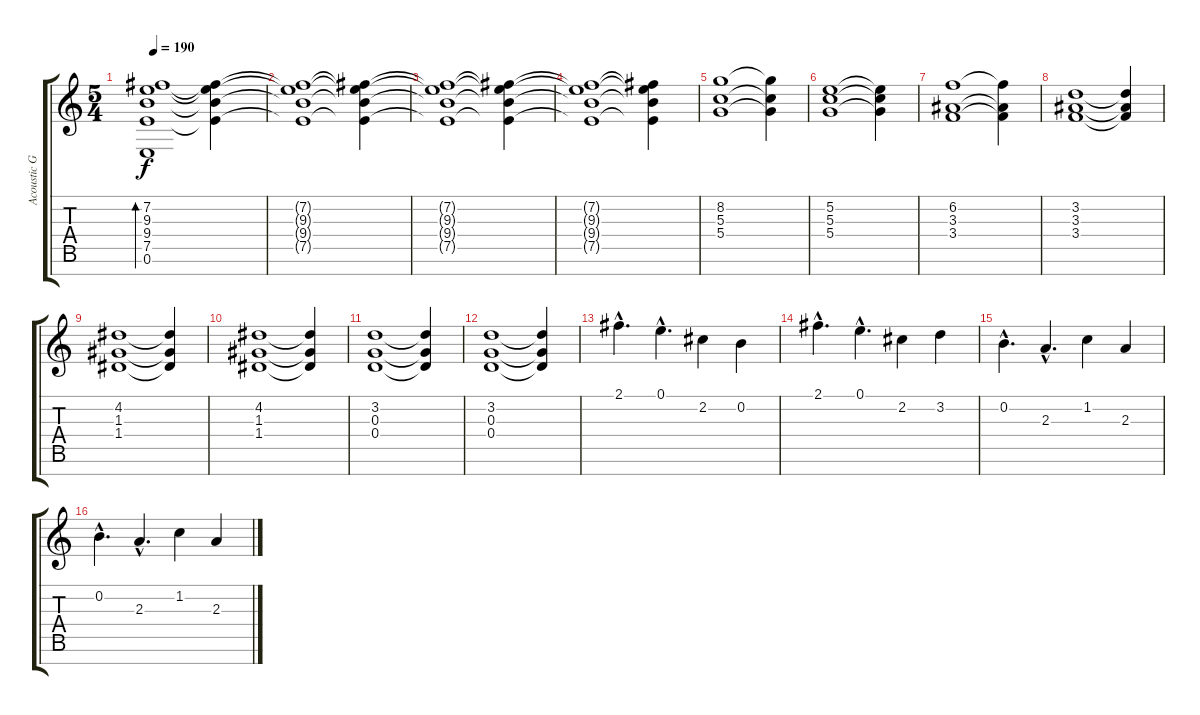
\track ("Acoustic Guitar 1" "Acoustic G") {instrument acousticguitarnylon}
\staff {score tabs}
\tuning (E4 B3 G3 D3 A2 E2 B1) {hide}
\ts (5 4)
\tempo 190
\clef g2
\ks c
(7.2 9.3 9.4 7.5 0.6).1{bd 240 dy f} (7.2{t} 9.3{t} 9.4{t} 7.5{t}).4 |
(7.2{t} 9.3{t} 9.4{t} 7.5{t}).1 (7.2{t} 9.3{t} 9.4{t} 7.5{t}).4 |
(7.2{t} 9.3{t} 9.4{t} 7.5{t}).1 (7.2{t} 9.3{t} 9.4{t} 7.5{t}).4 |
(7.2{t} 9.3{t} 9.4{t} 7.5{t}).1 (7.2{t} 9.3{t} 9.4{t} 7.5{t}).4 |
(8.2 5.3 5.4).1 (8.2{t} 5.3{t} 5.4{t}).4 |
(5.2 5.3 5.4).1 (5.2{t} 5.3{t} 5.4{t}).4 |
(6.2 3.3 3.4).1 (6.2{t} 3.3{t} 3.4{t}).4 |
(3.2 3.3 3.4).1 (3.2{t} 3.3{t} 3.4{t}).4 |
(4.2 1.3 1.4).1 (4.2{t} 1.3{t} 1.4{t}).4 |
(4.2 1.3 1.4).1 (4.2{t} 1.3{t} 1.4{t}).4 |
(3.2 0.3 0.4).1 (3.2{t} 0.3{t} 0.4{t}).4 |
(3.2 0.3 0.4).1 (3.2{t} 0.3{t} 0.4{t}).4 |
2.1{hac}.4{d} 0.1{hac}.4{d} 2.2.4 0.2.4 |
2.1{hac}.4{d} 0.1{hac}.4{d} 2.2.4 3.2.4 |
0.2{hac}.4{d instrument acousticguitarsteel} 2.3{hac}.4{d} 1.2.4 2.3.4 |
0.2{hac}.4{d} 2.3{hac}.4{d} 1.2.4 2.3.4
